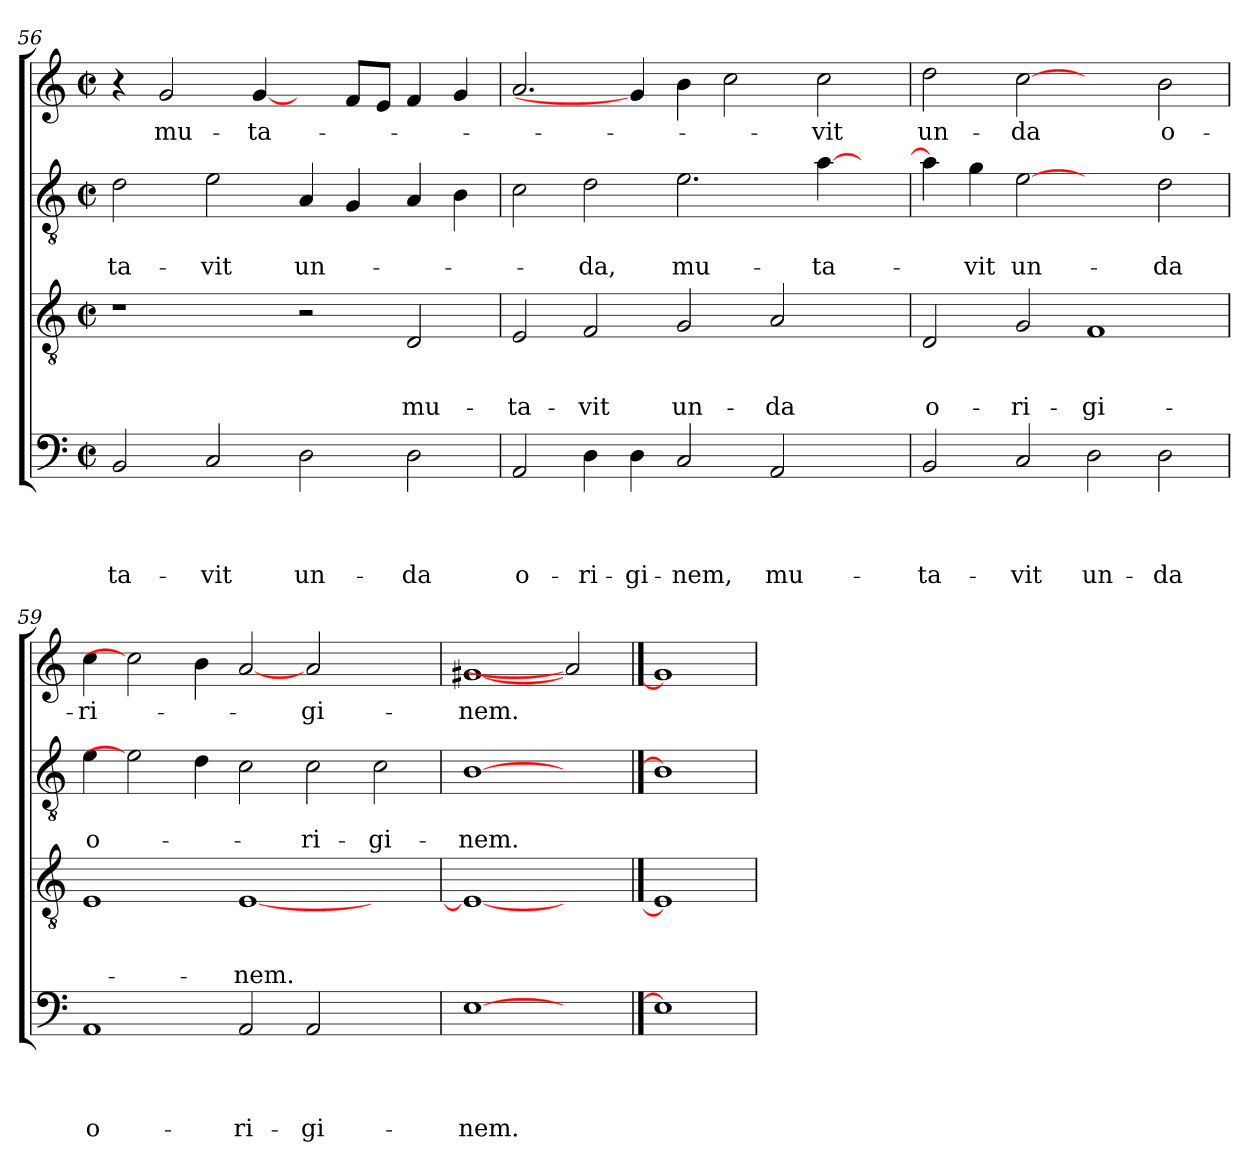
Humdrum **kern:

**kern	**text	**text	**text	**text	**kern	**text	**text	**text	**kern	**text	**text	**kern	**text
*part4	*part4	*part4	*part4	*part4	*part3	*part3	*part3	*part3	*part2	*part2	*part2	*part1	*part1
*staff4	*staff4	*staff4	*staff4	*staff4	*staff3	*staff3	*staff3	*staff3	*staff2	*staff2	*staff2	*staff1	*staff1
*clefF4	*	*	*	*	*clefGv2	*	*	*	*clefGv2	*	*	*clefG2	*
*k[]	*	*	*	*	*k[]	*	*	*	*k[]	*	*	*k[]	*
*C:	*	*	*	*	*C:	*	*	*	*C:	*	*	*C:	*
*M2/2	*	*	*	*	*M2/2	*	*	*	*M2/2	*	*	*M2/2	*
*met(c|)	*	*	*	*	*met(c|)	*	*	*	*met(c|)	*	*	*met(c|)	*
=56	=56	=56	=56	=56	=56	=56	=56	=56	=56	=56	=56	=56	=56
!	!	!	!	!LO:LY:b	!	!	!	!	!	!	!LO:LY:b	!	!
2BB/	.	.	.	-ta-	1r	.	.	.	2d\	.	-ta-	4r	.
!	!	!	!	!	!	!	!	!	!	!	!	!	!LO:LY:b
.	.	.	.	.	.	.	.	.	.	.	.	2g/	mu-
!	!	!	!	!LO:LY:b	!	!	!	!	!	!	!LO:LY:b	!	!
2C/	.	.	.	-vit	.	.	.	.	2e\	.	-vit	.	.
!	!	!	!	!	!	!	!	!	!	!	!	!	!LO:LY:b
.	.	.	.	.	.	.	.	.	.	.	.	[4g/	-ta-
!	!	!	!	!LO:LY:b	!	!	!	!	!	!	!LO:LY:b	!	!
2D\	.	.	.	un-	2r	.	.	.	4A/	.	un-	4ryy	.
.	.	.	.	.	.	.	.	.	4G/	.	.	8f/L	.
.	.	.	.	.	.	.	.	.	.	.	.	8e/J	.
!	!	!	!	!LO:LY:b	!	!	!	!LO:LY:b	!	!	!	!	!
2D\	.	.	.	-da	2D/	.	.	mu-	4A/	.	.	4f/	.
.	.	.	.	.	.	.	.	.	4B\	.	.	4g/	.
!!LO:LB:g=z
=57	=57	=57	=57	=57	=57	=57	=57	=57	=57	=57	=57	=57	=57
!	!	!	!	!LO:LY:b	!	!	!	!LO:LY:b	!	!	!	!	!
2AA/	.	.	.	o-	2E/	.	.	-ta-	2c\	.	.	2.a/	.
!	!	!	!	!LO:LY:b	!	!	!	!LO:LY:b	!	!	!LO:LY:b	!	!
4D\	.	.	.	-ri-	2F/	.	.	-vit	2d\	.	-da,	.	.
!	!	!	!	!LO:LY:b	!	!	!	!	!	!	!	!	!
4D\	.	.	.	-gi-	.	.	.	.	.	.	.	4g/]	.
!	!	!	!	!LO:LY:b	!	!	!	!LO:LY:b	!	!	!LO:LY:b	!	!
2C/	.	.	.	-nem,	2G/	.	.	un-	2.e\	.	mu-	4b\	.
.	.	.	.	.	.	.	.	.	.	.	.	2cc\	.
!	!	!	!	!LO:LY:b	!	!	!	!LO:LY:b	!	!	!	!	!
2AA/	.	.	.	mu-	2A/	.	.	-da	.	.	.	.	.
!	!	!	!	!	!	!	!	!	!	!	!LO:LY:b	!	!LO:LY:b
.	.	.	.	.	.	.	.	.	[4a\	.	-ta-	2cc\	-vit
4ryy	.	.	.	.	4ryy	.	.	.	4ryy	.	.	.	.
=58	=58	=58	=58	=58	=58	=58	=58	=58	=58	=58	=58	=58	=58
!	!	!	!	!LO:LY:b	!	!	!	!LO:LY:b	!	!	!	!	!LO:LY:b
2BB/	.	.	.	-ta-	2D/	.	.	o-	4a\]	.	.	2dd\	un-
!	!	!	!	!	!	!	!	!	!	!	!LO:LY:b	!	!
.	.	.	.	.	.	.	.	.	4g\	.	-vit	.	.
!	!	!	!	!LO:LY:b	!	!	!	!LO:LY:b	!	!	!LO:LY:b	!	!LO:LY:b
2C/	.	.	.	-vit	2G/	.	.	-ri-	[2e	.	un-	[2cc	-da
!	!	!	!	!LO:LY:b	!	!	!	!LO:LY:b	!	!	!	!	!
2D\	.	.	.	un-	1F	.	.	-gi-	2ryy	.	.	2ryy	.
!	!	!	!	!LO:LY:b	!	!	!	!	!	!	!LO:LY:b	!	!LO:LY:b
2D\	.	.	.	-da	.	.	.	.	2d\	.	-da	2b\	o-
=59	=59	=59	=59	=59	=59	=59	=59	=59	=59	=59	=59	=59	=59
!	!	!	!	!LO:LY:b	!	!	!	!	!	!	!LO:LY:b	!	!LO:LY:b
1AA	.	.	.	o-	1E	.	.	.	4e\	.	o-	4cc\	-ri-
.	.	.	.	.	.	.	.	.	2e]	.	.	2cc]	.
.	.	.	.	.	.	.	.	.	4d\	.	.	4b\	.
!	!	!	!	!LO:LY:b	!	!	!	!LO:LY:b	!	!	!	!	!
2AA/	.	.	.	-ri-	[1E	.	.	-nem.	2c\	.	.	[2a	.
!	!	!	!	!LO:LY:b	!	!	!	!	!	!	!LO:LY:b	!	!LO:LY:b
2AA/	.	.	.	-gi-	.	.	.	.	2c\	.	-ri-	2a/	-gi-
!	!	!	!	!	!	!	!	!	!	!	!LO:LY:b	!	!
2ryy	.	.	.	.	2ryy	.	.	.	2c\	.	-gi-	2ryy	.
=60	=60	=60	=60	=60	=60	=60	=60	=60	=60	=60	=60	=60	=60
!	!	!	!	!LO:LY:b	!	!	!	!	!	!	!LO:LY:b	!	!LO:LY:b
[1E	.	.	.	-nem.	1E_	.	.	.	[1B	.	-nem.	[1g#X	-nem.
2ryy	.	.	.	.	2ryy	.	.	.	2ryy	.	.	2a]	.
==61	==61	==61	==61	==61	==61	==61	==61	==61	==61	==61	==61	==61	==61
1E]	.	.	.	.	1E]	.	.	.	1B]	.	.	1g#]	.
=	=	=	=	=	=	=	=	=	=	=	=	=	=
*-	*-	*-	*-	*-	*-	*-	*-	*-	*-	*-	*-	*-	*-
